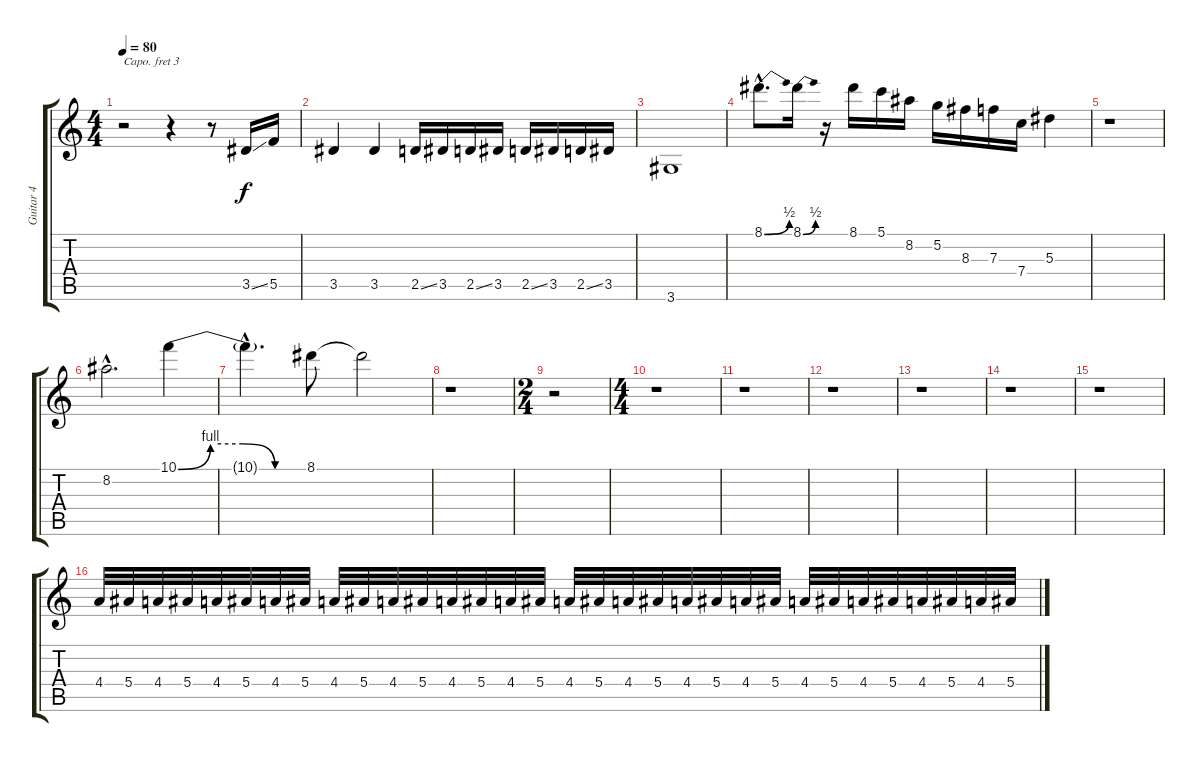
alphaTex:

\track ("Guitar 4" "Guitar 4") {instrument overdrivenguitar}
\staff {score tabs}
\capo 3
\tuning (E4 B3 G3 D3 A2 D2) {hide}
\ts (4 4)
\tempo 80
\clef g2
\ks c
r.2{dy f} r.4 r.8 3.5{ss}.16 5.5.16 |
3.5.4 3.5.4 2.5{ss}.16 3.5.16 2.5{ss}.16 3.5.16 2.5{ss}.16 3.5.16 2.5{ss}.16 3.5.16 |
3.6.1 |
8.1{be (bend 0 0 60 2) hac}.8{d} 8.1{be (bend 0 0 60 2)}.16 r.16 8.1.16 5.1.16 8.2.16 5.2.16 8.3.16 7.3.16 7.4.16 5.3.4 |
r.1 |
8.2{hac}.2{d} 10.1{be (custom 0 0 15 4 30 4 45 0 60 0)}.4 |
10.1{hac t}.4{d} 8.1.8 8.1{t}.2 |
r.1 |
\ts (2 4)
r.2 |
\ts (4 4)
r.1 |
r.1 |
r.1 |
r.1 |
r.1 |
r.1 |
4.4.32 5.4.32 4.4.32 5.4.32 4.4.32 5.4.32 4.4.32 5.4.32 4.4.32 5.4.32 4.4.32 5.4.32 4.4.32 5.4.32 4.4.32 5.4.32 4.4.32 5.4.32 4.4.32 5.4.32 4.4.32 5.4.32 4.4.32 5.4.32 4.4.32 5.4.32 4.4.32 5.4.32 4.4.32 5.4.32 4.4.32 5.4.32
